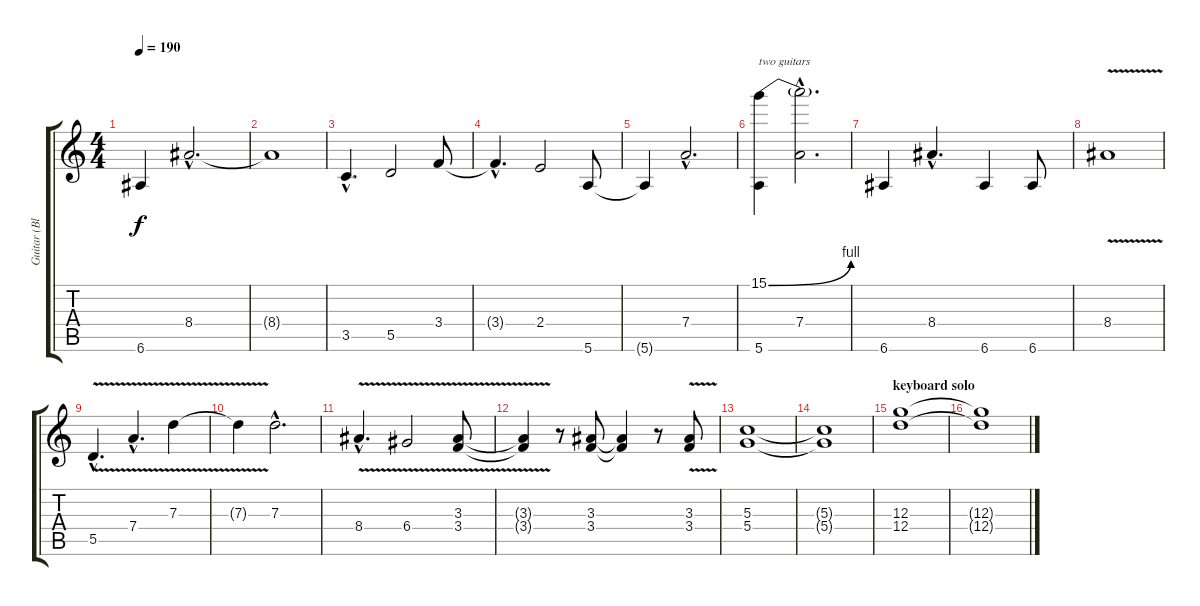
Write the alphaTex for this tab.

\track ("Guitar (Blackmore)" "Guitar (Bl") {instrument distortionguitar}
\staff {score tabs}
\tuning (E4 B3 G3 D3 A2 E2) {hide}
\ts (4 4)
\tempo 190
\clef g2
\ks c
6.6.4{dy f} 8.4{hac}.2{d} |
8.4{t}.1 |
3.5{hac}.4{d} 5.5.2 3.4.8 |
3.4{hac t}.4{d} 2.4.2 5.6.8 |
5.6{t}.4 7.4{hac}.2{d} |
(15.1{be (bend 0 0 60 4)} 5.6).4{txt "two guitars"} (15.1{hac t} 7.4{hac}).2{d} |
6.6.4 8.4{hac}.4{d} 6.6.4 6.6.8 |
8.4{v}.1 |
5.5{v hac}.4{d} 7.4{v hac}.4{d} 7.3{v}.4 |
7.3{t}.4 7.3{hac}.2{d} |
8.4{v hac}.4{d} 6.4{v}.2 (3.3{v} 3.4{v}).8 |
(3.3{t} 3.4{t}).4 r.8 (3.3 3.4).8 (3.3{t} 3.4{t}).4 r.8 (3.3{v} 3.4{v}).8 |
(5.3 5.4).1 |
(5.3{t} 5.4{t}).1 |
\section ("" "keyboard solo")
(12.3 12.4).1 |
(12.3{t} 12.4{t}).1
